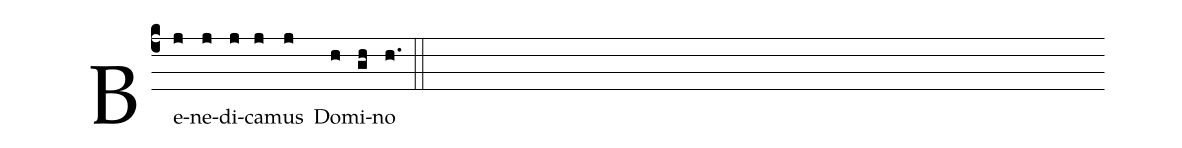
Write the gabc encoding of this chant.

%%
(c4) Be(j)ne(j)di(j)ca(j)mus(j) Do(h)mi(gh)no(h.) (::)
